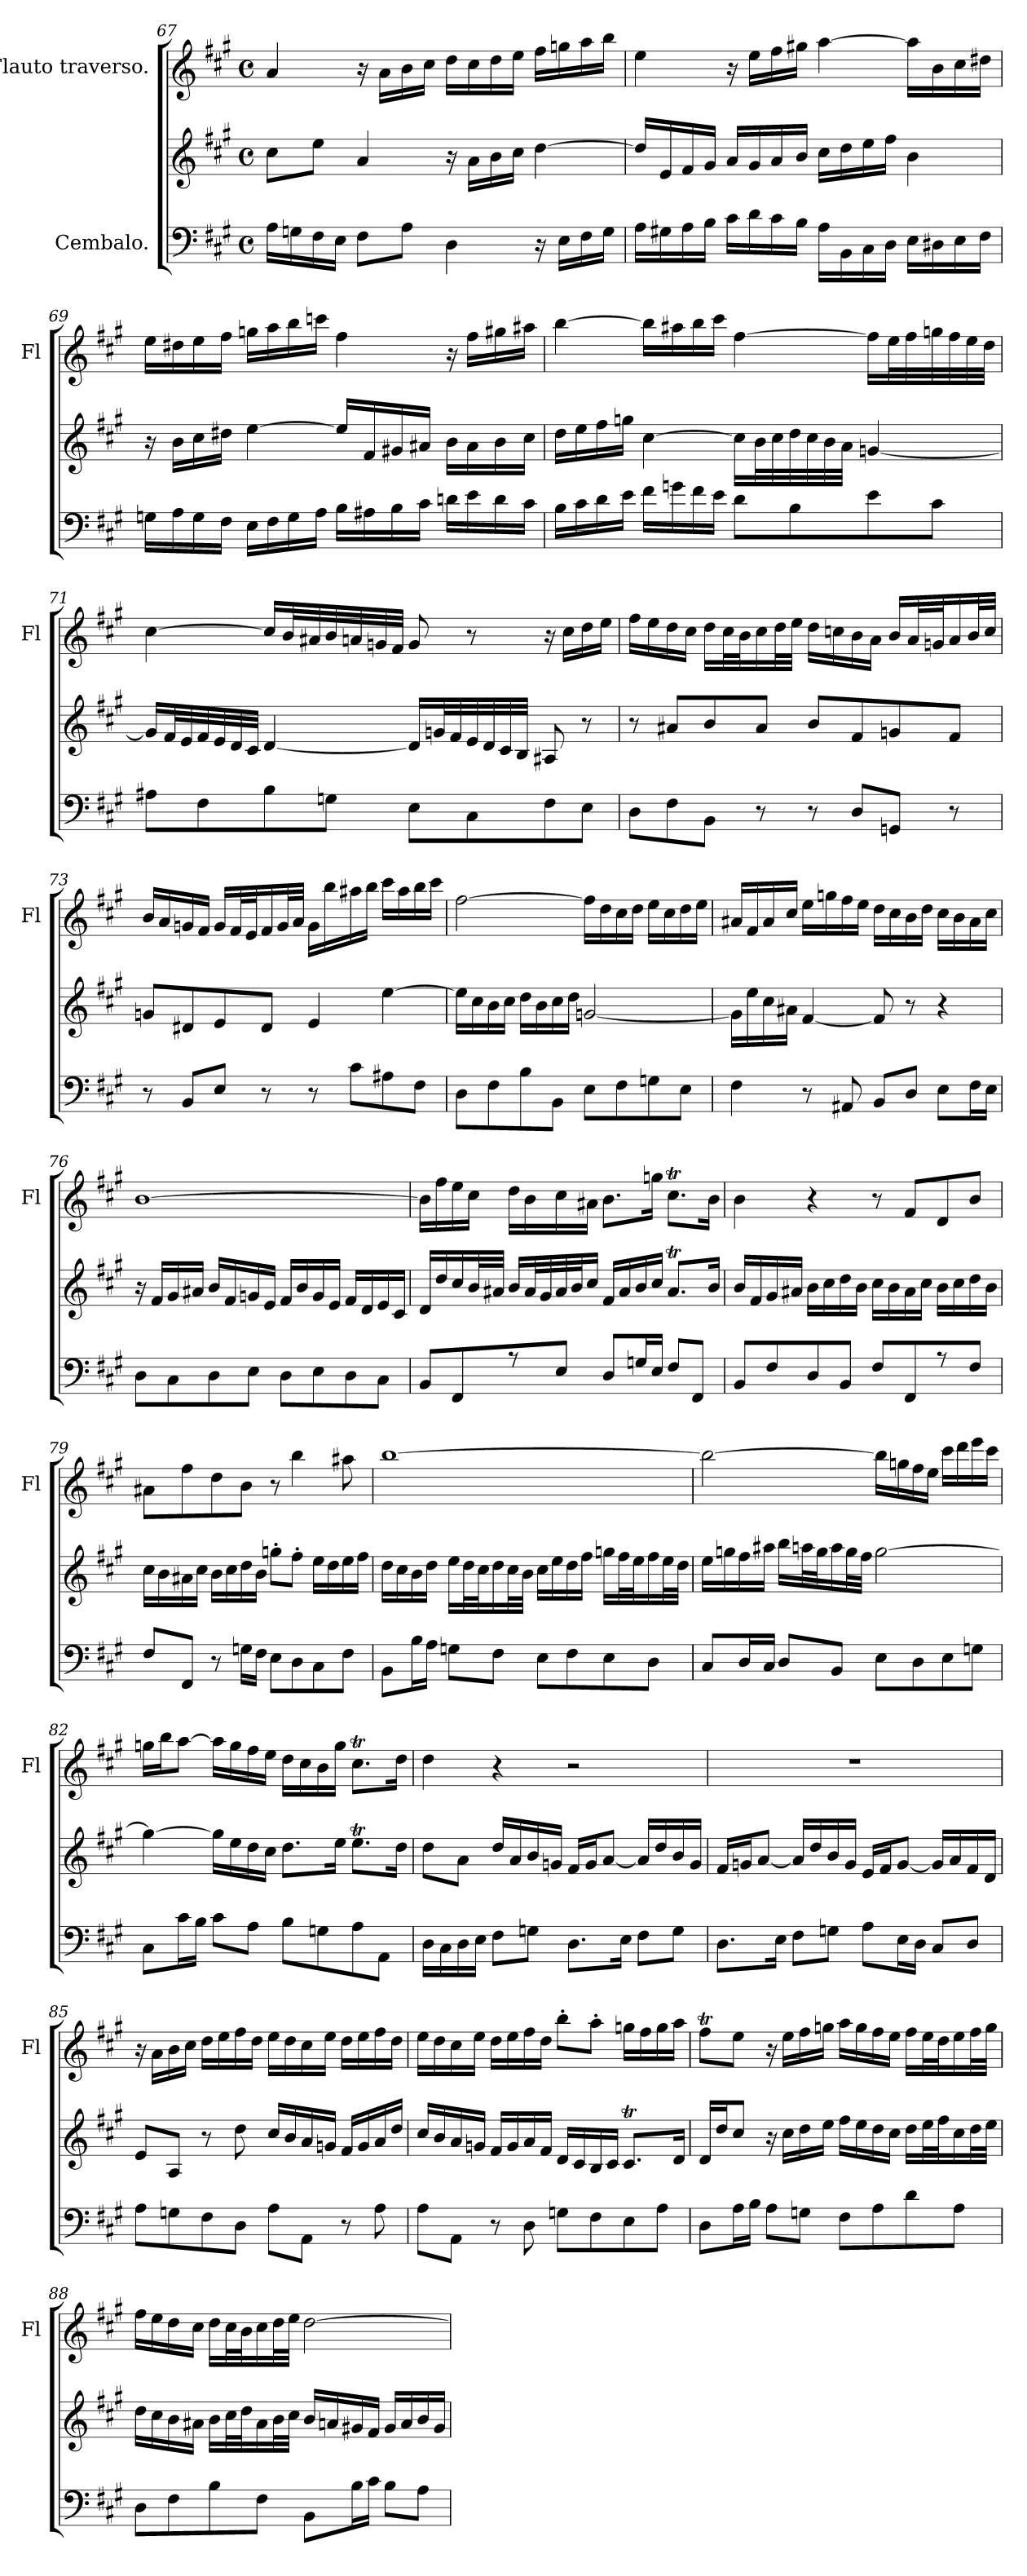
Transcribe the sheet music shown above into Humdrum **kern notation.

**kern	**kern	**kern
*part2	*part2	*part1
*staff3	*staff2	*staff1
*I"Cembalo.	*	*I"Flauto traverso.
*	*	*I'Fl
*clefF4	*clefG2	*clefG2
*k[f#c#g#]	*k[f#c#g#]	*k[f#c#g#]
*M4/4	*M4/4	*M4/4
*met(c)	*met(c)	*met(c)
=67	=67	=67
16A\LL	8cc#\L	4a/
16Gn\	.	.
16F#\	8ee\J	.
16E\JJ	.	.
8F#\L	4a/	16r
.	.	16a\LL
8A\J	.	16b\
.	.	16cc#\JJ
4D\	16r	16dd\LL
.	16a\LL	16cc#\
.	16b\	16dd\
.	16cc#\JJ	16ee\JJ
16r	[4dd\	16ff#\LL
16E\LL	.	16ggn\
16F#\	.	16aa\
16G\JJ	.	16bb\JJ
!!LO:PB:g=z
=68	=68	=68
16A\LL	16dd/LL]	4ee\
16G#X\	16e/	.
16A\	16f#/	.
16B\JJ	16g#/JJ	.
16c#\LL	16a/LL	16r
16d\	16g#/	16ee\LL
16c#\	16a/	16ff#\
16B\JJ	16b/JJ	16gg#X\JJ
16A\LL	16cc#\LL	[4aa\
16BB\	16dd\	.
16C#\	16ee\	.
16D\JJ	16ff#\JJ	.
16E\LL	4b\	16aa\LL]
16D#X\	.	16b\
16E\	.	16cc#\
16F#\JJ	.	16dd#X\JJ
=69	=69	=69
16Gn\LL	16r	16ee\LL
16A\	16b\LL	16dd#X\
16G\	16cc#\	16ee\
16F#\JJ	16dd#X\JJ	16ff#\JJ
16E\LL	[4ee\	16ggn\LL
16F#\	.	16aa\
16G\	.	16bb\
16A\JJ	.	16cccn\JJ
16B\LL	16ee/LL]	4ff#\
16A#X\	16f#/	.
16B\	16g#X/	.
16c#\JJ	16a#X/JJ	.
16dn\LL	16b\LL	16r
16e\	16a#\	16ff#\LL
16d\	16b\	16gg#X\
16c#\JJ	16cc#\JJ	16aa#X\JJ
!!LO:PB:g=z
=70	=70	=70
16B\LL	16dd\LL	[4bb\
16c#\	16ee\	.
16d\	16ff#\	.
16e\JJ	16ggn\JJ	.
16f#\LL	[4cc#\	16bb\LL]
16gn\	.	16aa#X\
16f#\	.	16bb\
16e\JJ	.	16ccc#\JJ
8d\L	16cc#\LL]	[4ff#\
.	32b\L	.
.	32cc#\	.
8B\	32dd\	.
.	32cc#\	.
.	32b\	.
.	32a\JJJ	.
8e\	[4gn/	16ff#\LL]
.	.	32ee\L
.	.	32ff#\
8c#\J	.	32ggn\
.	.	32ff#\
.	.	32ee\
.	.	32dd\JJJ
=71	=71	=71
8A#X\L	16gn/LL]	[4cc#\
.	32f#/L	.
.	32e/	.
8F#\	32f#/	.
.	32e/	.
.	32d/	.
.	32c#/JJJ	.
8B\	[4d/	16cc#/LL]
.	.	32b/L
.	.	32a#X/
8Gn\J	.	32b/
.	.	32an/
.	.	32gn/
.	.	32f#/JJJ
8E\L	16d/LL]	8g/
.	32gn/L	.
.	32f#/	.
8C#\	32e/	8r
.	32d/	.
.	32c#/	.
.	32B/JJJ	.
8F#\	8A#X/	16r
.	.	16cc#\LL
8E\J	8r	16dd\
.	.	16ee\JJ
!!LO:PB:g=z
=72	=72	=72
8D\L	8r	16ff#\LL
.	.	16ee\
8F#\	8a#X/L	16dd\
.	.	16cc#\JJ
8BB\J	8b/	16dd\LL
.	.	32cc#\L
.	.	32b\J
8r	8a#/J	16cc#\
.	.	32dd\L
.	.	32ee\JJJ
8r	8b/L	16dd\LL
.	.	16ccn\
8D/L	8f#/	16b\
.	.	16a\JJ
8GGn/J	8gn/	16b/LL
.	.	32a/L
.	.	32gn/J
8r	8f#/J	16a/
.	.	32b/L
.	.	32cc/JJJ
=73	=73	=73
8r	8gn/L	16b/LL
.	.	16a/
8BB/L	8d#X/	16gn/
.	.	16f#/JJ
8E/J	8e/	16g/LL
.	.	32f#/L
.	.	32e/J
8r	8d#/J	16f#/
.	.	32g/L
.	.	32a/JJJ
8r	4e/	16g\LL
.	.	16bb\
8c#\L	.	16aa#X\
.	.	16bb\JJ
8A#X\	[4ee\	16ccc#\LL
.	.	16aa#\
8F#\J	.	16bb\
.	.	16ccc#\JJ
=74	=74	=74
8D\L	16ee\LL]	[2ff#\
.	16cc#\	.
8F#\	16b\	.
.	16cc#\JJ	.
8B\	16dd\LL	.
.	16b\	.
8BB\J	16cc#\	.
.	16dd\JJ	.
8E\L	[2gn/	16ff#\LL]
.	.	16dd\
8F#\	.	16cc#\
.	.	16dd\JJ
8Gn\	.	16ee\LL
.	.	16cc#\
8E\J	.	16dd\
.	.	16ee\JJ
!!LO:PB:g=z
=75	=75	=75
4F#\	16g\LL]	16a#X/LL
.	16ee\	16f#/
.	16cc#\	16a#/
.	16a#X\JJ	16cc#/JJ
8r	[4f#/	16ee\LL
.	.	16ggn\
8AA#X/	.	16ff#\
.	.	16ee\JJ
8BB/L	8f#/]	16dd\LL
.	.	16cc#\
8D/J	8r	16b\
.	.	16dd\JJ
8E\L	4r	16cc#\LL
.	.	16b\
16F#\L	.	16a#\
16E\JJ	.	16cc#\JJ
=76	=76	=76
8D\L	16r	[1b
.	16f#/LL	.
8C#\	16g#/	.
.	16a#X/JJ	.
8D\	16b/LL	.
.	16f#/	.
8E\J	16gn/	.
.	16e/JJ	.
8D\L	16f#/LL	.
.	16b/	.
8E\	16g/	.
.	16e/JJ	.
8D\	16f#/LL	.
.	16d/	.
8C#\J	16e/	.
.	16c#/JJ	.
=77	=77	=77
*^	*	*
8BB/L	4ryy	16d/LL	16b\LL]
.	.	16dd/	16ff#\
8FF#/	.	16cc#/	16ee\
.	.	32b/L	16cc#\JJ
.	.	32a#X/JJJ	.
8FF#/yy	8rA	16b/LL	16dd\LL
.	.	32a#/L	16b\
.	.	32g#/	.
8E/J	2ryy	32a#/	16cc#\
.	.	32b/J	.
.	.	16cc#/JJ	16a#X\JJ
8D/L	.	16f#/LL	8.b\L
.	.	16a#/	.
16Gn/L	.	16b/	.
16E/JJ	.	16cc#/JJ	16ggn\Jk
8F#/L	.	8.a#t/L	8.cc#t\L
8FF#/J	8ryy	.	.
.	.	16b/Jk	16b\Jk
!!LO:PB:g=z
=78	=78	=78	=78
8BB/L	2.ryy	16b/LL	4b\
.	.	16f#/	.
8F#/	.	16g#/	.
.	.	16a#X/JJ	.
8D/	.	16b\LL	4r
.	.	16cc#\	.
8BB/J	.	16dd\	.
.	.	16b\JJ	.
8F#/L	.	16cc#\LL	8r
.	.	16b\	.
8FF#/	.	16a#\	8f#/L
.	.	16cc#\JJ	.
8FF#/yy	8rA	16b\LL	8d/
.	.	16cc#\	.
8F#/J	8ryy	16dd\	8b/J
.	.	16b\JJ	.
*v	*v	*	*
=79	=79	=79
8F#/L	16cc#\LL	8a#X\L
.	16b\	.
8FF#/J	16a#X\	8ff#\
.	16cc#\JJ	.
8r	16b\LL	8dd\
.	16cc#\	.
16Gn\LL	16dd\	8b\J
16F#\JJ	16b\JJ	.
8E\L	8ggn'\L	8r
8D\	8ff#'\J	4bb\
8C#\	16ee\LL	.
.	16dd\	.
8F#\J	16ee\	8aa#X\
.	16ff#\JJ	.
=80	=80	=80
8BB\L	16dd\LL	[1bb
.	16cc#\	.
16B\L	16b\	.
16A\JJ	16dd\JJ	.
8Gn\L	16ee\LL	.
.	32dd\L	.
.	32cc#\J	.
8F#\J	16dd\	.
.	32cc#\L	.
.	32b\JJJ	.
8E\L	16cc#\LL	.
.	16ee\	.
8F#\	16dd\	.
.	16ff#\JJ	.
8E\	16ggn\LL	.
.	32ff#\L	.
.	32ee\J	.
8D\J	16ff#\	.
.	32ee\L	.
.	32dd\JJJ	.
!!LO:PB:g=z
=81	=81	=81
8C#/L	16ee\LL	2bb\_
.	16ggn\	.
16D/L	16ff#\	.
16C#/JJ	16aa#X\JJ	.
8D/L	16bb\LL	.
.	32aan\L	.
.	32gg\J	.
8BB/J	16aa\	.
.	32gg\L	.
.	32ff#\JJJ	.
8E\L	[2gg\	16bb\LL]
.	.	16ggn\
8D\	.	16ff#\
.	.	16ee\JJ
8E\	.	16ccc#\LL
.	.	16ddd\
8Gn\J	.	16eee\
.	.	16ccc#\JJ
=82	=82	=82
8C#\L	4gg\_	16ggn\LL
.	.	16bb\J
16c#\L	.	[8aa\J
16B\JJ	.	.
8c#\L	16gg\LL]	16aa\LL]
.	16ee\	16gg\
8A\J	16dd\	16ff#\
.	16cc#\JJ	16ee\JJ
8B\L	8.dd\L	16dd\LL
.	.	16cc#\
8Gn\	.	16b\
.	16ee\Jk	16gg\JJ
8A\	8.eeT\L	8.cc#t\L
8AA\J	.	.
.	16dd\Jk	16dd\Jk
=83	=83	=83
16D\LL	8dd\L	4dd\
16C#\	.	.
16D\	8a\J	.
16E\JJ	.	.
8F#\L	16dd/LL	4r
.	16a/	.
8Gn\J	16b/	.
.	16gn/JJ	.
8.D\L	16f#/LL	2r
.	16g/J	.
.	[8a/J	.
16E\Jk	.	.
8F#\L	16a/LL]	.
.	16dd/	.
8G\J	16b/	.
.	16g/JJ	.
=84	=84	=84
8.D\L	16f#/LL	1r
.	16gn/J	.
.	[8a/J	.
16E\Jk	.	.
8F#\L	16a/LL]	.
.	16dd/	.
8Gn\J	16b/	.
.	16g/JJ	.
8A\L	16e/LL	.
.	16f#/J	.
16E\L	[8g/J	.
16D\JJ	.	.
8C#/L	16g/LL]	.
.	16a/	.
8D/J	16f#/	.
.	16d/JJ	.
!!LO:PB:g=z
=85	=85	=85
8A\L	8e/L	16r
.	.	16a\LL
8Gn\	8A/J	16b\
.	.	16cc#\JJ
8F#\	8r	16dd\LL
.	.	16ee\
8D\J	8dd\	16ff#\
.	.	16dd\JJ
8A\L	16cc#/LL	16ee\LL
.	16b/	16dd\
8AA\J	16a/	16cc#\
.	16gn/JJ	16ee\JJ
8r	16f#/LL	16dd\LL
.	16g/	16ee\
8A\	16a/	16ff#\
.	16dd/JJ	16dd\JJ
=86	=86	=86
8A\L	16cc#/LL	16ee\LL
.	16b/	16dd\
8AA\J	16a/	16cc#\
.	16gn/JJ	16ee\JJ
8r	16f#/LL	16dd\LL
.	16g/	16ee\
8D\	16a/	16ff#\
.	16f#/JJ	16dd\JJ
8Gn\L	16d/LL	8bb'\L
.	16c#/	.
8F#\	16B/	8aa'\J
.	16c#/JJ	.
8E\	8.c#t/L	16ggn\LL
.	.	16ff#\
8A\J	.	16gg\
.	16d/Jk	16aa\JJ
=87	=87	=87
8D\L	16d/LL	8ff#T\L
.	16dd/J	.
16A\L	8cc#/J	8ee\J
16B\JJ	.	.
8A\L	16r	16r
.	16cc#\LL	16ee\LL
8Gn\J	16dd\	16ff#\
.	16ee\JJ	16ggn\JJ
8F#\L	16ff#\LL	16aa\LL
.	16ee\	16gg\
8A\	16dd\	16ff#\
.	16cc#\JJ	16ee\JJ
8d\	16dd\LL	16ff#\LL
.	32ee\L	32ee\L
.	32ff#\J	32dd\J
8A\J	16cc#\	16ee\
.	32dd\L	32ff#\L
.	32ee\JJJ	32gg\JJJ
!!LO:PB:g=z
=88	=88	=88
8D\L	16dd\LL	16ff#\LL
.	16cc#\	16ee\
8F#\	16b\	16dd\
.	16a#X\JJ	16cc#\JJ
8B\	16b\LL	16dd\LL
.	32cc#\L	32cc#\L
.	32dd\J	32b\J
8F#\J	16a#\	16cc#\
.	32b\L	32dd\L
.	32cc#\JJJ	32ee\JJJ
8BB\L	16b/LL	[2dd\
.	16an/	.
16B\L	16g#X/	.
16c#\JJ	16f#/JJ	.
8B\L	16g#/LL	.
.	16a/	.
8A\J	16b/	.
.	16g#/JJ	.
=	=	=
*-	*-	*-
